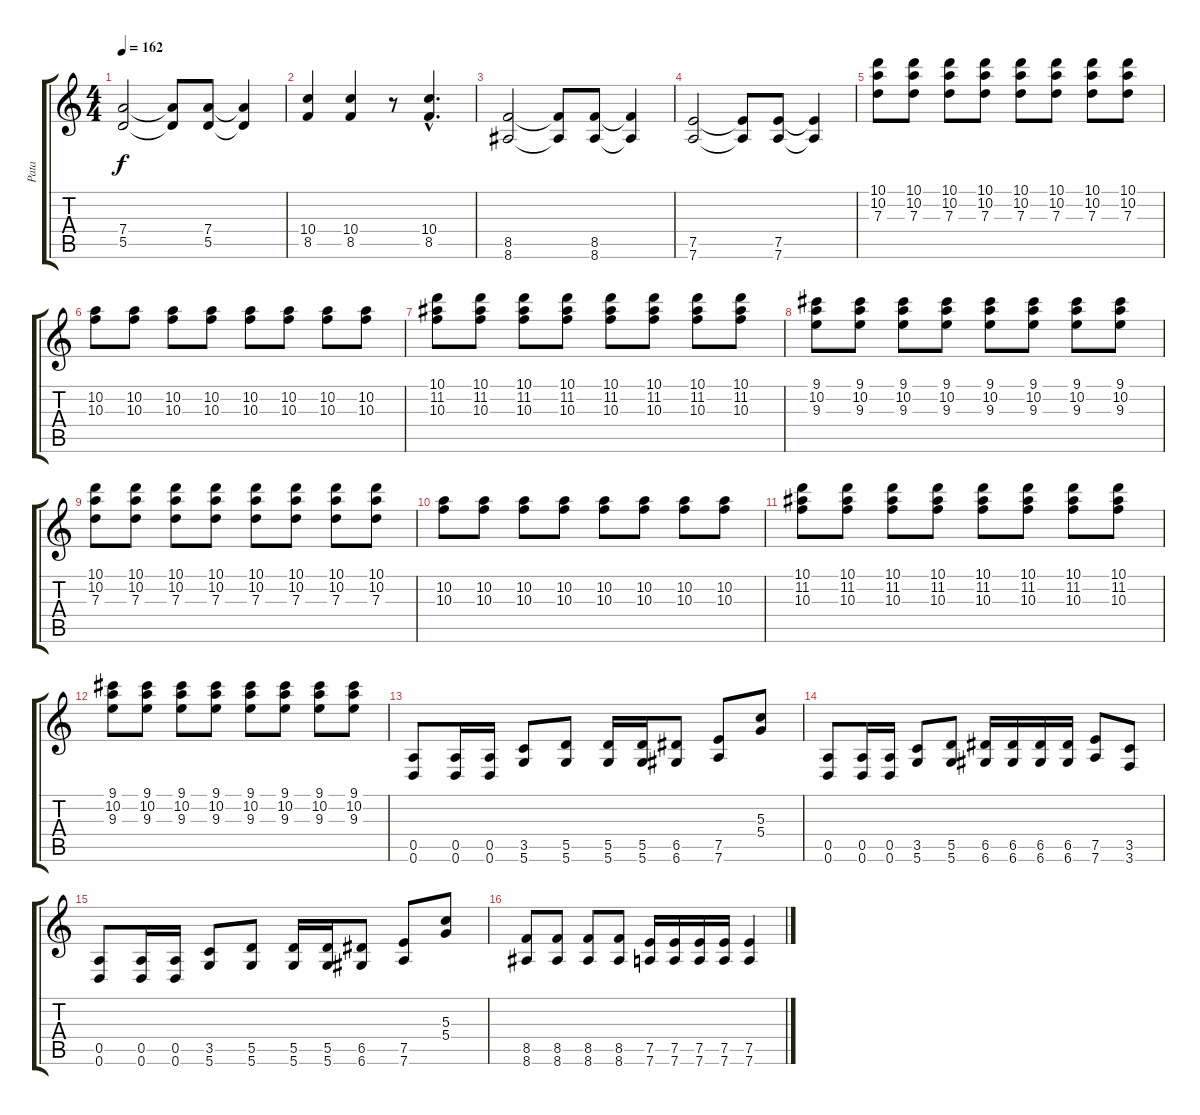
\track ("Pata" "Pata") {instrument distortionguitar}
\staff {score tabs}
\tuning (E4 B3 G3 D3 A2 D2) {hide}
\ts (4 4)
\tempo 162
\clef g2
\ks c
(7.4 5.5).2{dy f} (7.4{t} 5.5{t}).8 (7.4 5.5).8 (7.4{t} 5.5{t}).4 |
(10.4 8.5).4 (10.4 8.5).4 r.8 (10.4{hac} 8.5{hac}).4{d} |
(8.5 8.6).2 (8.5{t} 8.6{t}).8 (8.5 8.6).8 (8.5{t} 8.6{t}).4 |
(7.5 7.6).2 (7.5{t} 7.6{t}).8 (7.5 7.6).8 (7.5{t} 7.6{t}).4 |
(10.1 10.2 7.3).8 (10.1 10.2 7.3).8 (10.1 10.2 7.3).8 (10.1 10.2 7.3).8 (10.1 10.2 7.3).8 (10.1 10.2 7.3).8 (10.1 10.2 7.3).8 (10.1 10.2 7.3).8 |
(10.2 10.3).8 (10.2 10.3).8 (10.2 10.3).8 (10.2 10.3).8 (10.2 10.3).8 (10.2 10.3).8 (10.2 10.3).8 (10.2 10.3).8 |
(10.1 11.2 10.3).8 (10.1 11.2 10.3).8 (10.1 11.2 10.3).8 (10.1 11.2 10.3).8 (10.1 11.2 10.3).8 (10.1 11.2 10.3).8 (10.1 11.2 10.3).8 (10.1 11.2 10.3).8 |
(9.1 10.2 9.3).8 (9.1 10.2 9.3).8 (9.1 10.2 9.3).8 (9.1 10.2 9.3).8 (9.1 10.2 9.3).8 (9.1 10.2 9.3).8 (9.1 10.2 9.3).8 (9.1 10.2 9.3).8 |
(10.1 10.2 7.3).8 (10.1 10.2 7.3).8 (10.1 10.2 7.3).8 (10.1 10.2 7.3).8 (10.1 10.2 7.3).8 (10.1 10.2 7.3).8 (10.1 10.2 7.3).8 (10.1 10.2 7.3).8 |
(10.2 10.3).8 (10.2 10.3).8 (10.2 10.3).8 (10.2 10.3).8 (10.2 10.3).8 (10.2 10.3).8 (10.2 10.3).8 (10.2 10.3).8 |
(10.1 11.2 10.3).8 (10.1 11.2 10.3).8 (10.1 11.2 10.3).8 (10.1 11.2 10.3).8 (10.1 11.2 10.3).8 (10.1 11.2 10.3).8 (10.1 11.2 10.3).8 (10.1 11.2 10.3).8 |
(9.1 10.2 9.3).8 (9.1 10.2 9.3).8 (9.1 10.2 9.3).8 (9.1 10.2 9.3).8 (9.1 10.2 9.3).8 (9.1 10.2 9.3).8 (9.1 10.2 9.3).8 (9.1 10.2 9.3).8 |
(0.5 0.6).8 (0.5 0.6).16 (0.5 0.6).16 (3.5 5.6).8 (5.5 5.6).8 (5.5 5.6).16 (5.5 5.6).16 (6.5 6.6).8 (7.5 7.6).8 (5.3 5.4).8 |
(0.5 0.6).8 (0.5 0.6).16 (0.5 0.6).16 (3.5 5.6).8 (5.5 5.6).8 (6.5 6.6).16 (6.5 6.6).16 (6.5 6.6).16 (6.5 6.6).16 (7.5 7.6).8 (3.5 3.6).8 |
(0.5 0.6).8 (0.5 0.6).16 (0.5 0.6).16 (3.5 5.6).8 (5.5 5.6).8 (5.5 5.6).16 (5.5 5.6).16 (6.5 6.6).8 (7.5 7.6).8 (5.3 5.4).8 |
(8.5 8.6).8 (8.5 8.6).8 (8.5 8.6).8 (8.5 8.6).8 (7.5 7.6).16 (7.5 7.6).16 (7.5 7.6).16 (7.5 7.6).16 (7.5{ss} 7.6{ss}).4
